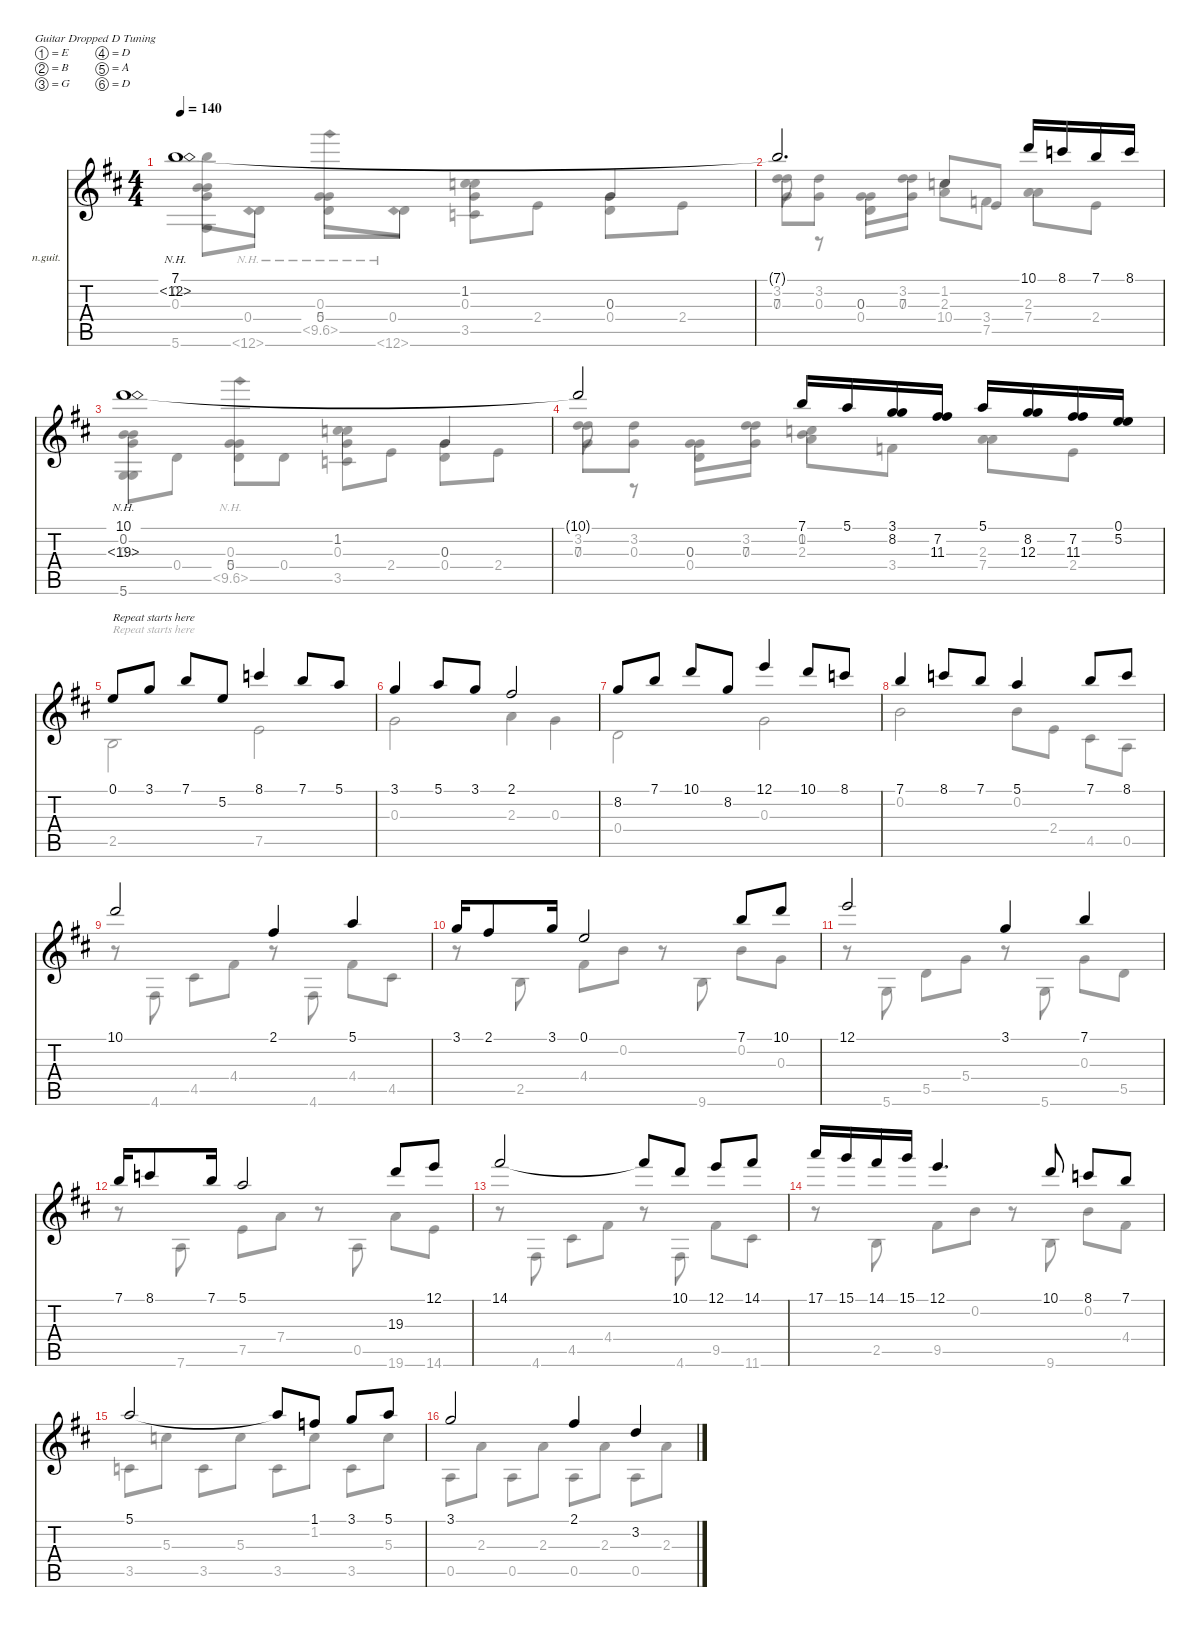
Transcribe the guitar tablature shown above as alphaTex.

\hideDynamics
\bracketExtendMode nobrackets
\firstSystemTrackNameOrientation horizontal
\otherSystemsTrackNameOrientation horizontal
\track ("Nylon Guitar" "n.guit.") {instrument acousticguitarnylon}
\staff {score tabs}
\tuning (E4 B3 G3 D3 A2 D2)
\voice
\ts (4 4)
\tempo 140
\clef g2
\ks bminor
(7.1{acc forcenatural} 12.2{nh acc forcenatural}).1{dy mf beam Up} |
7.1{t acc forcenatural}.2{d beam Up} 10.1{acc forcenatural}.16{beam Up} 8.1{acc forcenatural}.16{beam Up} 7.1{acc forcenatural}.16{beam Up} 8.1{acc forcenatural}.16{beam Up} |
(10.1{acc forcenatural} 19.3{nh acc forcenatural}).1{beam Up} |
10.1{t acc forcenatural}.2{beam Up} 7.1{acc forcenatural}.16{beam Up} 5.1{acc forcenatural}.16{beam Up} (3.1{acc forcenatural} 8.2{acc forcenatural}).16{beam Up} (7.2{acc #} 11.3{acc #}).16{beam Up} 5.1{acc forcenatural}.16{beam Up} (8.2{acc forcenatural} 12.3{acc forcenatural}).16{beam Up} (11.3{acc #} 7.2{acc #}).16{beam Up} (5.2{acc forcenatural} 0.1{acc forcenatural}).16{beam Up} |
0.1{acc forcenatural}.8{txt "Repeat starts here" beam Up} 3.1{acc forcenatural}.8{beam Up} 7.1{acc forcenatural}.8{beam Up} 5.2{acc forcenatural}.8{beam Up} 8.1{acc forcenatural}.4{beam Up} 7.1{acc forcenatural}.8{beam Up} 5.1{acc forcenatural}.8{beam Up} |
3.1{acc forcenatural}.4{beam Up} 5.1{acc forcenatural}.8{beam Up} 3.1{acc forcenatural}.8{beam Up} 2.1{acc #}.2{beam Up} |
8.2{acc forcenatural}.8{beam Up} 7.1{acc forcenatural}.8{beam Up} 10.1{acc forcenatural}.8{beam Up} 8.2{acc forcenatural}.8{beam Up} 12.1{acc forcenatural}.4{beam Up} 10.1{acc forcenatural}.8{beam Up} 8.1{acc forcenatural}.8{beam Up} |
7.1{acc forcenatural}.4{beam Up} 8.1{acc forcenatural}.8{beam Up} 7.1{acc forcenatural}.8{beam Up} 5.1{acc forcenatural}.4{beam Up} 7.1{acc forcenatural}.8{beam Up} 8.1{acc forcenatural}.8{beam Up} |
10.1{acc forcenatural}.2{beam Up} 2.1{acc #}.4{beam Up} 5.1{acc forcenatural}.4{beam Up} |
3.1{acc forcenatural}.16{beam Up} 2.1{acc #}.8{beam Up} 3.1{acc forcenatural}.16{beam Up} 0.1{acc forcenatural}.2{beam Up} 7.1{acc forcenatural}.8{beam Up} 10.1{acc forcenatural}.8{beam Up} |
12.1{acc forcenatural}.2{beam Up} 3.1{acc forcenatural}.4{beam Up} 7.1{acc forcenatural}.4{beam Up} |
7.1{acc forcenatural}.16{beam Up} 8.1{acc forcenatural}.8{beam Up} 7.1{acc forcenatural}.16{beam Up} 5.1{acc forcenatural}.2{beam Up} 19.3{acc forcenatural}.8{beam Up} 12.1{acc forcenatural}.8{beam Up} |
14.1{acc #}.2{beam Up} 14.1{t acc #}.8{beam Up} 10.1{acc forcenatural}.8{beam Up} 12.1{acc forcenatural}.8{beam Up} 14.1{acc #}.8{beam Up} |
17.1{acc forcenatural}.16{beam Up} 15.1{acc forcenatural}.16{beam Up} 14.1{acc #}.16{beam Up} 15.1{acc forcenatural}.16{beam Up} 12.1{acc forcenatural}.4{d beam Up} 10.1{acc forcenatural}.8{beam Up} 8.1{acc forcenatural}.8{beam Up} 7.1{acc forcenatural}.8{beam Up} |
5.1{acc forcenatural}.2{beam Up} 5.1{t acc forcenatural}.8{beam Up} 1.1{acc forcenatural}.8{beam Up} 3.1{acc forcenatural}.8{beam Up} 5.1{acc forcenatural}.8{beam Up} |
3.1{acc forcenatural}.2{beam Up} 2.1{acc #}.4{beam Up} 3.2{acc forcenatural}.4{beam Up}
\voice
\clef g2
\ottava regular
\simile none
\ks bminor
(0.2{acc forcenatural} 0.3{acc forcenatural} 5.6{acc forcenatural}).8{dy mf beam Down} 0.4{acc forcenatural}.8{beam Down} (0.3{acc forcenatural} 0.4{acc forcenatural}).8{beam Down} 0.4{acc forcenatural}.8{beam Down} (1.2{acc forcenatural} 0.3{acc forcenatural} 3.5{acc forcenatural}).8{beam Down} 2.4{acc forcenatural}.8{beam Down} (0.3{acc forcenatural} 0.4{acc forcenatural}).8{beam Down} 2.4{acc forcenatural}.8{beam Down} |
(3.2{acc forcenatural} 0.3{acc forcenatural}).8{beam Down} (3.2{acc forcenatural} 0.3{acc forcenatural}).8{beam Down} (0.4{acc forcenatural} 0.3{acc forcenatural}).8{beam Down} (3.2{acc forcenatural} 0.3{acc forcenatural}).8{beam Down} (1.2{acc forcenatural} 2.3{acc forcenatural}).8{beam Down} 3.4{acc forcenatural}.8{beam Down} 2.3{acc forcenatural}.8{beam Down} 2.4{acc forcenatural}.8{beam Down} |
(0.2{acc forcenatural} 0.3{acc forcenatural} 5.6{acc forcenatural}).8{beam Down} 0.4{acc forcenatural}.8{beam Down} (0.3{acc forcenatural} 0.4{acc forcenatural}).8{beam Down} 0.4{acc forcenatural}.8{beam Down} (1.2{acc forcenatural} 0.3{acc forcenatural} 3.5{acc forcenatural}).8{beam Down} 2.4{acc forcenatural}.8{beam Down} (0.3{acc forcenatural} 0.4{acc forcenatural}).8{beam Down} 2.4{acc forcenatural}.8{beam Down} |
(3.2{acc forcenatural} 0.3{acc forcenatural}).8{beam Down} (3.2{acc forcenatural} 0.3{acc forcenatural}).8{beam Down} (0.4{acc forcenatural} 0.3{acc forcenatural}).8{beam Down} (3.2{acc forcenatural} 0.3{acc forcenatural}).8{beam Down} (1.2{acc forcenatural} 2.3{acc forcenatural}).8{beam Down} 3.4{acc forcenatural}.8{beam Down} 2.3{acc forcenatural}.8{beam Down} 2.4{acc forcenatural}.8{beam Down} |
2.5{acc forcenatural}.2{txt "Repeat starts here" beam Down} 7.5{acc forcenatural}.2{beam Down} |
0.3{acc forcenatural}.2{beam Down} 2.3{acc forcenatural}.4{beam Down} 0.3{acc forcenatural}.4{beam Down} |
0.4{acc forcenatural}.2{beam Down} 0.3{acc forcenatural}.2{beam Down} |
0.2{acc forcenatural}.2{beam Down} 0.2{acc forcenatural}.8{beam Down} 2.4{acc forcenatural}.8{beam Down} 4.5{acc #}.8{beam Down} 0.5{acc forcenatural}.8{beam Down} |
r.8{beam Down} 4.6{acc #}.8{beam Down} 4.5{acc #}.8{beam Down} 4.4{acc #}.8{beam Down} r.8{beam Down} 4.6{acc #}.8{beam Down} 4.4{acc #}.8{beam Down} 4.5{acc #}.8{beam Down} |
r.8{beam Down} 2.5{acc forcenatural}.8{beam Down} 4.4{acc #}.8{beam Down} 0.2{acc forcenatural}.8{beam Down} r.8{beam Down} 9.6{acc forcenatural}.8{beam Down} 0.2{acc forcenatural}.8{beam Down} 0.3{acc forcenatural}.8{beam Down} |
r.8{beam Down} 5.6{acc forcenatural}.8{beam Down} 5.5{acc forcenatural}.8{beam Down} 5.4{acc forcenatural}.8{beam Down} r.8{beam Down} 5.6{acc forcenatural}.8{beam Down} 0.3{acc forcenatural}.8{beam Down} 5.5{acc forcenatural}.8{beam Down} |
r.8{beam Down} 7.6{acc forcenatural}.8{beam Down} 7.5{acc forcenatural}.8{beam Down} 7.4{acc forcenatural}.8{beam Down} r.8{beam Down} 0.5{acc forcenatural}.8{beam Down} 19.6{acc forcenatural}.8{beam Down} 14.6{acc forcenatural}.8{beam Down} |
r.8{beam Down} 4.6{acc #}.8{beam Down} 4.5{acc #}.8{beam Down} 4.4{acc #}.8{beam Down} r.8{beam Down} 4.6{acc #}.8{beam Down} 9.5{acc #}.8{beam Down} 11.6{acc #}.8{beam Down} |
r.8{beam Down} 2.5{acc forcenatural}.8{beam Down} 9.5{acc #}.8{beam Down} 0.2{acc forcenatural}.8{beam Down} r.8{beam Down} 9.6{acc forcenatural}.8{beam Down} 0.2{acc forcenatural}.8{beam Down} 4.4{acc #}.8{beam Down} |
3.5{acc forcenatural}.8{beam Down} 5.3{acc forcenatural}.8{beam Down} 3.5{acc forcenatural}.8{beam Down} 5.3{acc forcenatural}.8{beam Down} 3.5{acc forcenatural}.8{beam Down} 1.2{acc forcenatural}.8{beam Down} 3.5{acc forcenatural}.8{beam Down} 5.3{acc forcenatural}.8{beam Down} |
0.5{acc forcenatural}.8{beam Down} 2.3{acc forcenatural}.8{beam Down} 0.5{acc forcenatural}.8{beam Down} 2.3{acc forcenatural}.8{beam Down} 0.5{acc forcenatural}.8{beam Down} 2.3{acc forcenatural}.8{beam Down} 0.5{acc forcenatural}.8{beam Down} 2.3{acc forcenatural}.8{beam Down}
\voice
\clef g2
\ottava regular
\simile none
\ks bminor
(0.2{acc forcenatural} 7.1{acc forcenatural}).8{dy mf beam Down} 12.6{nh acc forcenatural}.8{beam Down} (5.4{acc forcenatural} 10.5{nh acc forcenatural}).8{beam Down} 12.6{nh acc forcenatural}.8{beam Down} 1.2{acc forcenatural}.4{beam Down} 0.3{acc forcenatural}.4{beam Up} |
7.3{acc forcenatural}.8{beam Down} r.8{beam Down} 0.3{acc forcenatural}.8{beam Down} 7.3{acc forcenatural}.8{beam Down} 10.4{acc forcenatural}.8{beam Up} 7.5{acc forcenatural}.8{beam Up} 7.4{acc forcenatural}.4{beam Down} |
(0.2{acc forcenatural} 5.6{acc forcenatural}).4{beam Down} (5.4{acc forcenatural} 10.5{nh acc forcenatural}).4{beam Down} 1.2{acc forcenatural}.4{beam Down} 0.3{acc forcenatural}.4{beam Up} |
7.3{acc forcenatural}.8{beam Down} r.8{beam Down} 0.3{acc forcenatural}.8{beam Down} 7.3{acc forcenatural}.8{beam Down} 0.2{acc forcenatural}.4{beam Down} 7.4{acc forcenatural}.4{beam Down} |
|
|
|
|
|
|
|
|
|
|
|
